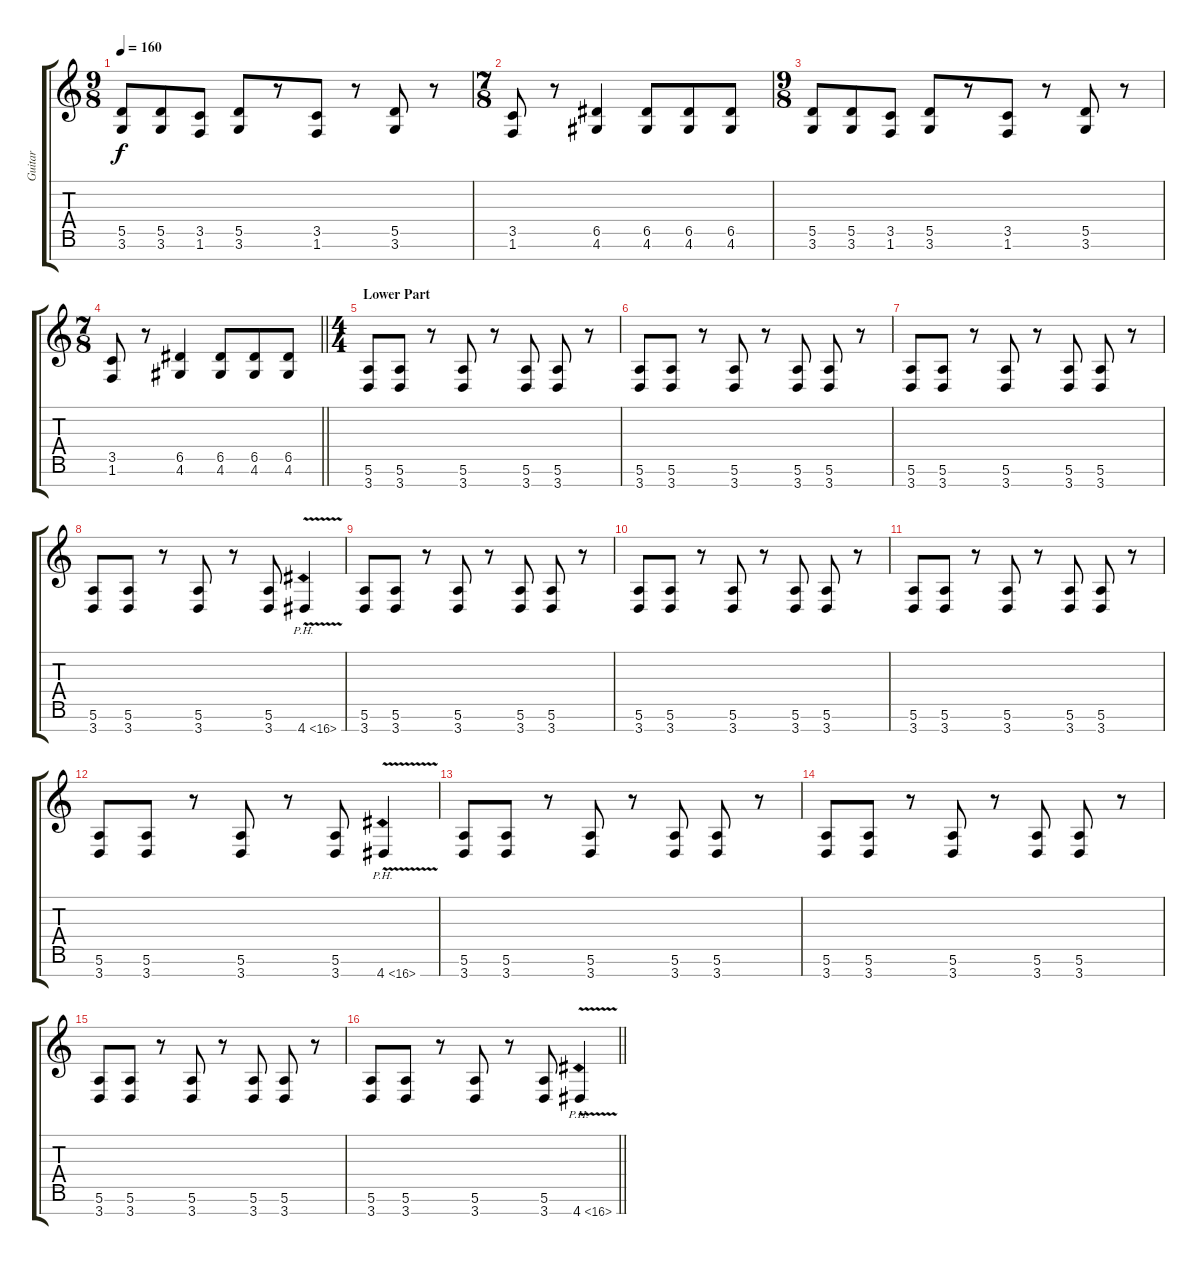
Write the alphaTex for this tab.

\track ("Guitar" "Guitar") {instrument distortionguitar}
\staff {score tabs}
\tuning (E4 B3 G3 D3 A2 E2 B1) {hide}
\ts (9 8)
\tempo 160
\clef g2
\ks c
(5.5 3.6).8{dy f} (5.5 3.6).8 (3.5 1.6).8 (5.5 3.6).8 r.8 (3.5 1.6).8 r.8 (5.5 3.6).8 r.8 |
\ts (7 8)
(3.5 1.6).8 r.8 (6.5 4.6).4 (6.5 4.6).8 (6.5 4.6).8 (6.5 4.6).8 |
\ts (9 8)
(5.5 3.6).8 (5.5 3.6).8 (3.5 1.6).8 (5.5 3.6).8 r.8 (3.5 1.6).8 r.8 (5.5 3.6).8 r.8 |
\ts (7 8)
\barLineRight lightlight
(3.5 1.6).8 r.8 (6.5 4.6).4 (6.5 4.6).8 (6.5 4.6).8 (6.5 4.6).8 |
\ts (4 4)
\section ("" "Lower Part")
(5.6 3.7).8 (5.6 3.7).8 r.8 (5.6 3.7).8 r.8 (5.6 3.7).8 (5.6 3.7).8 r.8 |
(5.6 3.7).8 (5.6 3.7).8 r.8 (5.6 3.7).8 r.8 (5.6 3.7).8 (5.6 3.7).8 r.8 |
(5.6 3.7).8 (5.6 3.7).8 r.8 (5.6 3.7).8 r.8 (5.6 3.7).8 (5.6 3.7).8 r.8 |
(5.6 3.7).8 (5.6 3.7).8 r.8 (5.6 3.7).8 r.8 (5.6 3.7).8 4.7{ph 12 v}.4 |
(5.6 3.7).8 (5.6 3.7).8 r.8 (5.6 3.7).8 r.8 (5.6 3.7).8 (5.6 3.7).8 r.8 |
(5.6 3.7).8 (5.6 3.7).8 r.8 (5.6 3.7).8 r.8 (5.6 3.7).8 (5.6 3.7).8 r.8 |
(5.6 3.7).8 (5.6 3.7).8 r.8 (5.6 3.7).8 r.8 (5.6 3.7).8 (5.6 3.7).8 r.8 |
(5.6 3.7).8 (5.6 3.7).8 r.8 (5.6 3.7).8 r.8 (5.6 3.7).8 4.7{ph 12 v}.4 |
(5.6 3.7).8 (5.6 3.7).8 r.8 (5.6 3.7).8 r.8 (5.6 3.7).8 (5.6 3.7).8 r.8 |
(5.6 3.7).8 (5.6 3.7).8 r.8 (5.6 3.7).8 r.8 (5.6 3.7).8 (5.6 3.7).8 r.8 |
(5.6 3.7).8 (5.6 3.7).8 r.8 (5.6 3.7).8 r.8 (5.6 3.7).8 (5.6 3.7).8 r.8 |
\barLineRight lightlight
(5.6 3.7).8 (5.6 3.7).8 r.8 (5.6 3.7).8 r.8 (5.6 3.7).8 4.7{ph 12 v}.4
